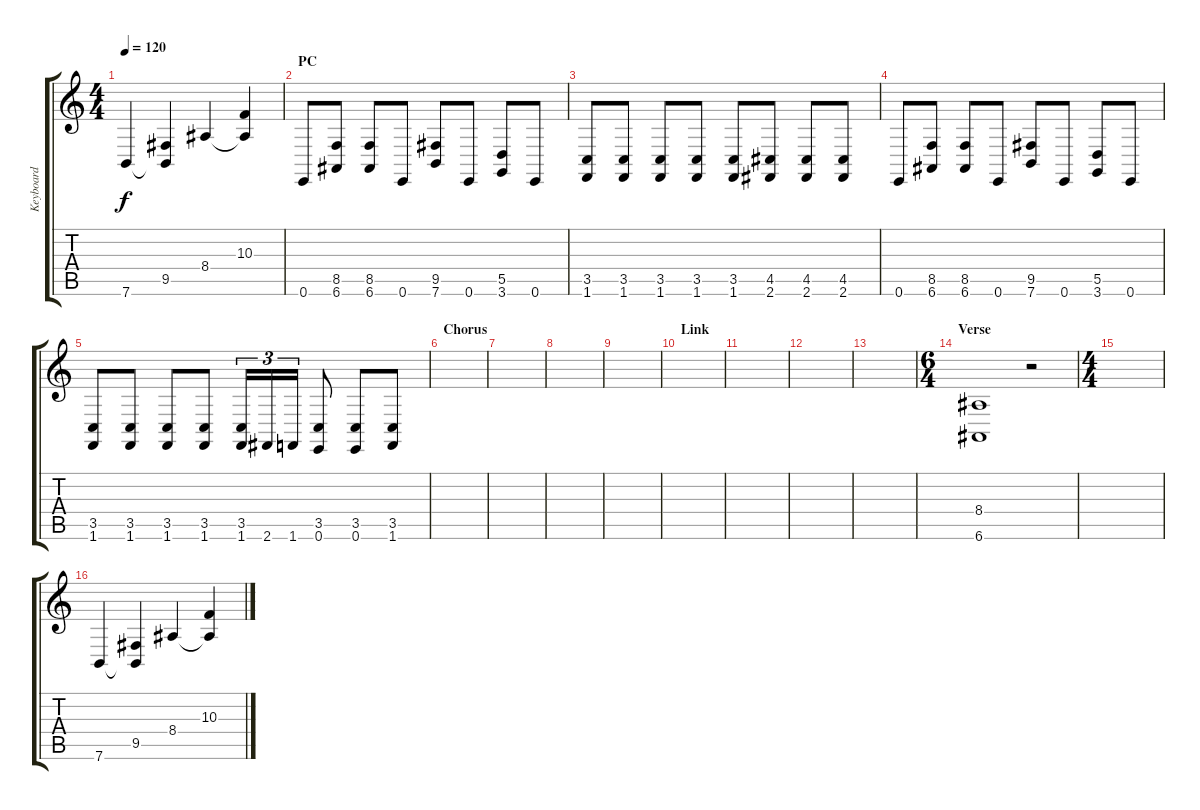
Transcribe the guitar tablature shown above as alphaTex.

\track ("Keyboard" "Keyboard") {instrument stringensemble2}
\staff {score tabs}
\tuning (E4 B3 G3 D3 A2 E2) {hide}
\ts (4 4)
\tempo 120
\clef g2
\ks c
7.6.4{dy f} (9.5 7.6{t}).4 8.4.4 (10.3 8.4{t}).4 |
\section ("" "PC")
0.6.8{instrument percussiveorgan} (8.5 6.6).8 (8.5 6.6).8 0.6.8 (9.5 7.6).8 0.6.8 (5.5 3.6).8 0.6.8 |
(3.5 1.6).8 (3.5 1.6).8 (3.5 1.6).8 (3.5 1.6).8 (3.5 1.6).8 (4.5 2.6).8 (4.5 2.6).8 (4.5 2.6).8 |
0.6.8 (8.5 6.6).8 (8.5 6.6).8 0.6.8 (9.5 7.6).8 0.6.8 (5.5 3.6).8 0.6.8 |
(3.5 1.6).8 (3.5 1.6).8 (3.5 1.6).8 (3.5 1.6).8 (3.5 1.6).16{tu (3 2)} 2.6.16{tu (3 2)} 1.6.16{tu (3 2)} (3.5 0.6).8 (3.5 0.6).8 (3.5 1.6).8 |
\section ("" "Chorus")
|
|
|
|
\section ("" "Link")
|
|
|
|
\ts (6 4)
\section ("" "Verse")
(8.4 6.6).1{instrument stringensemble2} r.2 |
\ts (4 4)
|
7.6.4 (9.5 7.6{t}).4 8.4.4 (10.3 8.4{t}).4
